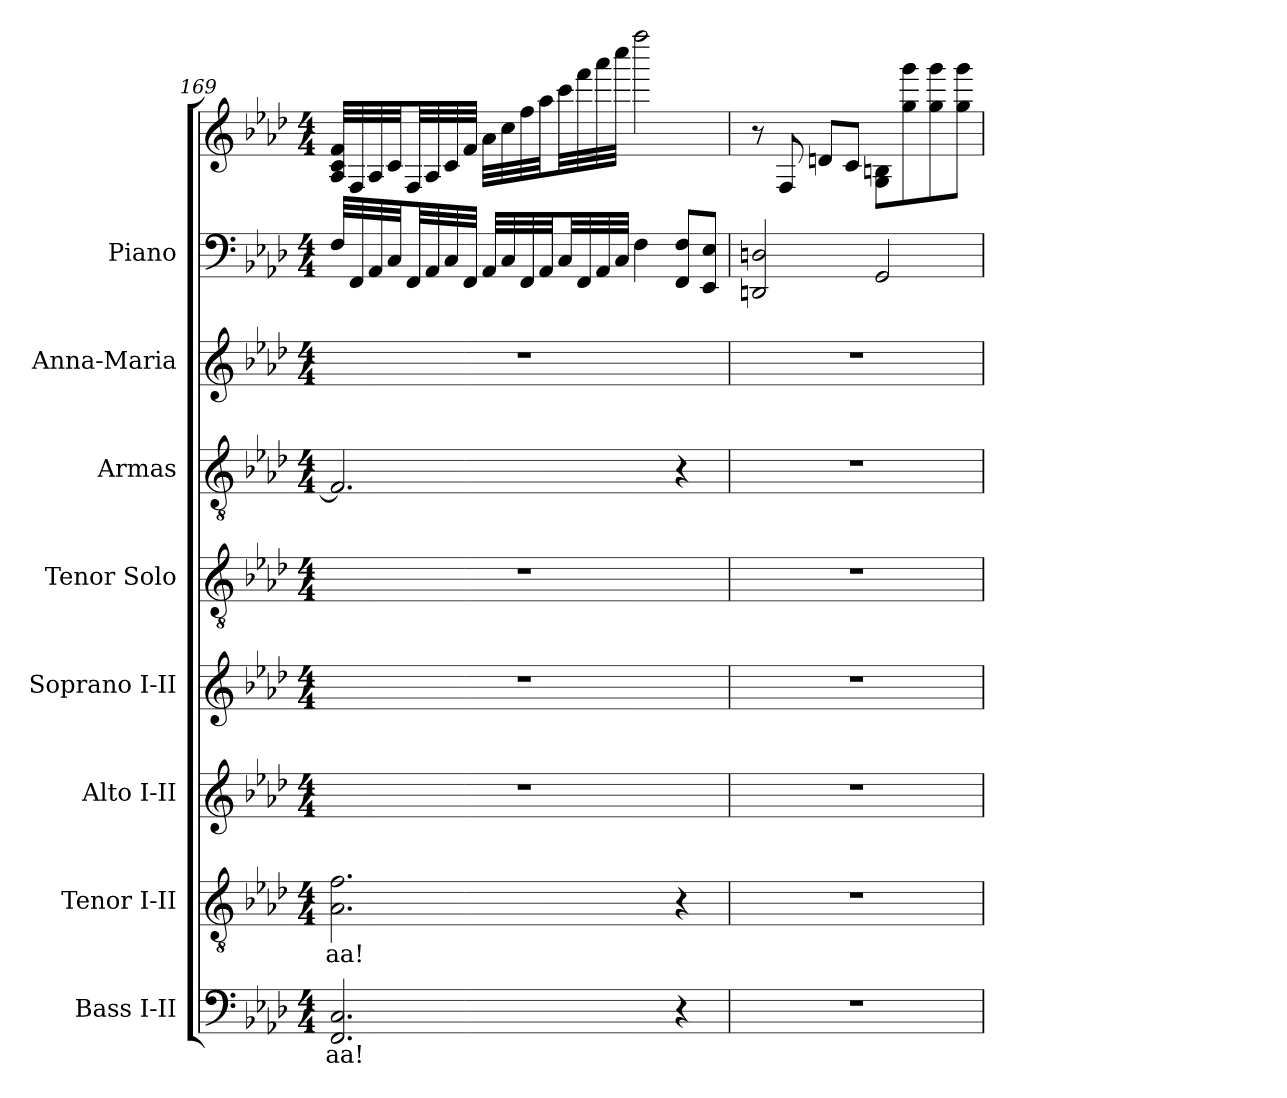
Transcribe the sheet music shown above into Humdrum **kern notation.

**kern	**text	**kern	**text	**kern	**kern	**kern	**kern	**kern	**kern	**kern
*part8	*part8	*part7	*part7	*part6	*part5	*part4	*part3	*part2	*part1	*part1
*staff9	*staff9	*staff8	*staff8	*staff7	*staff6	*staff5	*staff4	*staff3	*staff2	*staff1
*I"Bass I-II	*	*I"Tenor I-II	*	*I"Alto I-II	*I"Soprano I-II	*I"Tenor Solo	*I"Armas	*I"Anna-Maria	*I"Piano	*
*I'B.	*	*I'T.	*	*I'A.	*I'S.	*I'T. Solo	*I'Armas	*I'A-M	*I'Pno.	*
!!LO:LB:g=z
*clefF4	*	*clefGv2	*	*clefG2	*clefG2	*clefGv2	*clefGv2	*clefG2	*clefF4	*clefG2
*	*	*ITrd7c12	*	*	*	*ITrd7c12	*ITrd7c12	*	*	*
*k[b-e-a-d-]	*	*k[b-e-a-d-]	*	*k[b-e-a-d-]	*k[b-e-a-d-]	*k[b-e-a-d-]	*k[b-e-a-d-]	*k[b-e-a-d-]	*k[b-e-a-d-]	*k[b-e-a-d-]
*A-:	*	*A-:	*	*A-:	*A-:	*A-:	*A-:	*A-:	*A-:	*A-:
*M4/4	*	*M4/4	*	*M4/4	*M4/4	*M4/4	*M4/4	*M4/4	*M4/4	*M4/4
=169	=169	=169	=169	=169	=169	=169	=169	=169	=169	=169
!	!LO:LY:b:color=#000000	!	!	!	!	!	!	!	!	!
!	!	!	!LO:LY:b:color=#000000	!	!	!	!	!	!	!
2.FFi/ 2.Ci	-aa!	2.AA-i\ 2.Fi	-aa!	1r	1r	1r	2.FFi/]	1r	32Fi/LLL	32A-i/ 32ci 32fiLLL
.	.	.	.	.	.	.	.	.	32FFi/	32Fi/
.	.	.	.	.	.	.	.	.	32AA-i/	32A-i/
.	.	.	.	.	.	.	.	.	32Ci/JJ	32ci/JJ
.	.	.	.	.	.	.	.	.	32FFi/LL	32Fi/LL
.	.	.	.	.	.	.	.	.	32AA-i/	32A-i/
.	.	.	.	.	.	.	.	.	32Ci/	32ci/
.	.	.	.	.	.	.	.	.	32FFi/JJJ	32fi/JJJ
.	.	.	.	.	.	.	.	.	32AA-i/LLL	32a-i\LLL
.	.	.	.	.	.	.	.	.	32Ci/	32cci\
.	.	.	.	.	.	.	.	.	32FFi/	32ffi\
.	.	.	.	.	.	.	.	.	32AA-i/JJ	32aa-i\JJ
.	.	.	.	.	.	.	.	.	32Ci/LL	32ccci\LL
.	.	.	.	.	.	.	.	.	32FFi/	32fffi\
.	.	.	.	.	.	.	.	.	32AA-i/	32aaa-i\
.	.	.	.	.	.	.	.	.	32Ci/JJJ	32cccci\JJJ
.	.	.	.	.	.	.	.	.	4Fi\	2ffffi\
4r	.	4r	.	.	.	.	4r	.	8FFi/ 8FiL	.
.	.	.	.	.	.	.	.	.	8EE-i/ 8E-iJ	.
=170	=170	=170	=170	=170	=170	=170	=170	=170	=170	=170
1r	.	1r	.	1r	1r	1r	1r	1r	2DDni/ 2Dni	8r
.	.	.	.	.	.	.	.	.	.	8Fi/
.	.	.	.	.	.	.	.	.	.	8dni/L
.	.	.	.	.	.	.	.	.	.	8ci/J
.	.	.	.	.	.	.	.	.	2GGi/	8Gi\ 8BniL
.	.	.	.	.	.	.	.	.	.	8ggi\ 8gggi
.	.	.	.	.	.	.	.	.	.	8ggi\ 8gggi
.	.	.	.	.	.	.	.	.	.	8ggi\ 8gggiJ
=	=	=	=	=	=	=	=	=	=	=
*-	*-	*-	*-	*-	*-	*-	*-	*-	*-	*-
